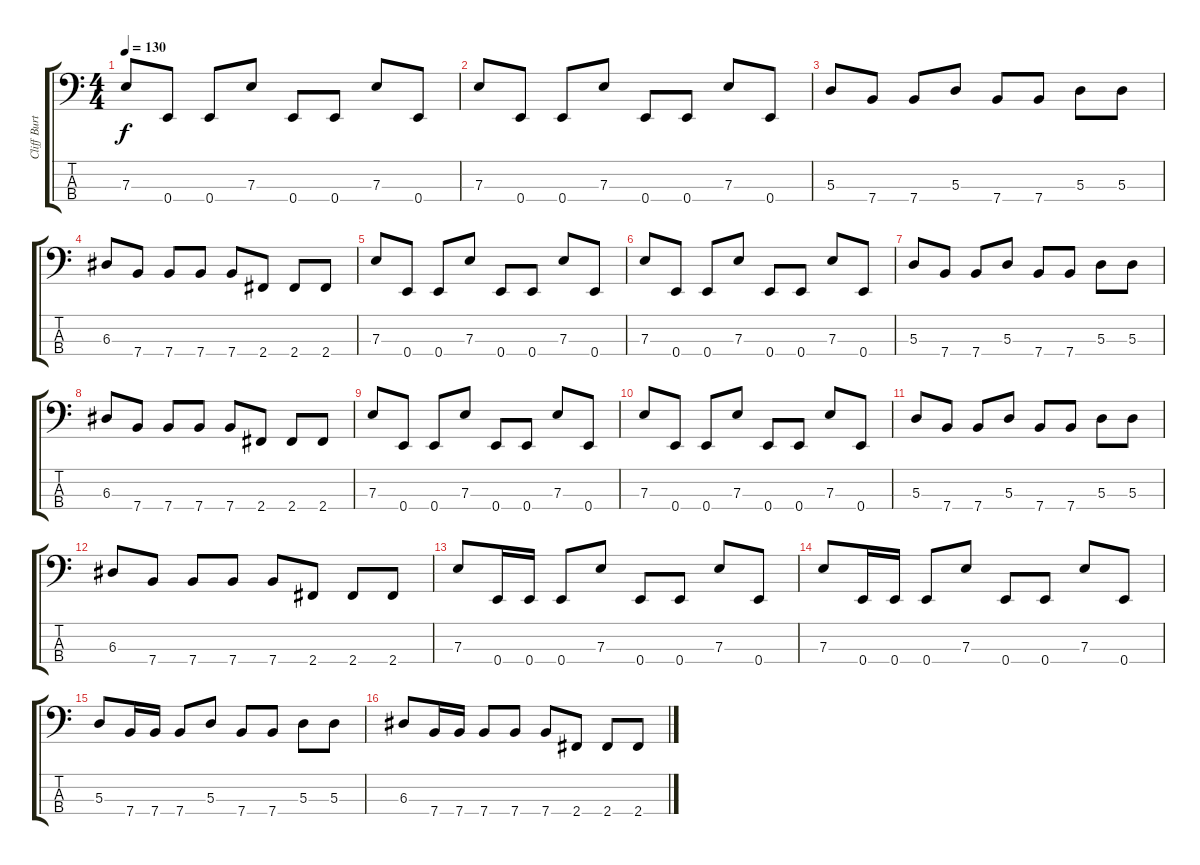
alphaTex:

\track ("Cliff Burton" "Cliff Burt") {instrument electricbassfinger}
\staff {score tabs}
\tuning (G2 D2 A1 E1) {hide}
\ts (4 4)
\tempo 130
\clef f4
\ks c
7.3.8{dy f volume 16 instrument electricbassfinger} 0.4.8 0.4.8 7.3.8 0.4.8 0.4.8 7.3.8 0.4.8 |
7.3.8 0.4.8 0.4.8 7.3.8 0.4.8 0.4.8 7.3.8 0.4.8 |
5.3.8 7.4.8 7.4.8 5.3.8 7.4.8 7.4.8 5.3.8 5.3.8 |
6.3.8 7.4.8 7.4.8 7.4.8 7.4.8 2.4.8 2.4.8 2.4.8 |
7.3.8{volume 16 instrument electricbassfinger} 0.4.8 0.4.8 7.3.8 0.4.8 0.4.8 7.3.8 0.4.8 |
7.3.8 0.4.8 0.4.8 7.3.8 0.4.8 0.4.8 7.3.8 0.4.8 |
5.3.8 7.4.8 7.4.8 5.3.8 7.4.8 7.4.8 5.3.8 5.3.8 |
6.3.8 7.4.8 7.4.8 7.4.8 7.4.8 2.4.8 2.4.8 2.4.8 |
7.3.8{volume 16 instrument electricbassfinger} 0.4.8 0.4.8 7.3.8 0.4.8 0.4.8 7.3.8 0.4.8 |
7.3.8 0.4.8 0.4.8 7.3.8 0.4.8 0.4.8 7.3.8 0.4.8 |
5.3.8 7.4.8 7.4.8 5.3.8 7.4.8 7.4.8 5.3.8 5.3.8 |
6.3.8 7.4.8 7.4.8 7.4.8 7.4.8 2.4.8 2.4.8 2.4.8 |
7.3.8{volume 16 instrument electricbassfinger} 0.4.16 0.4.16 0.4.8 7.3.8 0.4.8 0.4.8 7.3.8 0.4.8 |
7.3.8 0.4.16 0.4.16 0.4.8 7.3.8 0.4.8 0.4.8 7.3.8 0.4.8 |
5.3.8 7.4.16 7.4.16 7.4.8 5.3.8 7.4.8 7.4.8 5.3.8 5.3.8 |
6.3.8 7.4.16 7.4.16 7.4.8 7.4.8 7.4.8 2.4.8 2.4.8 2.4.8
